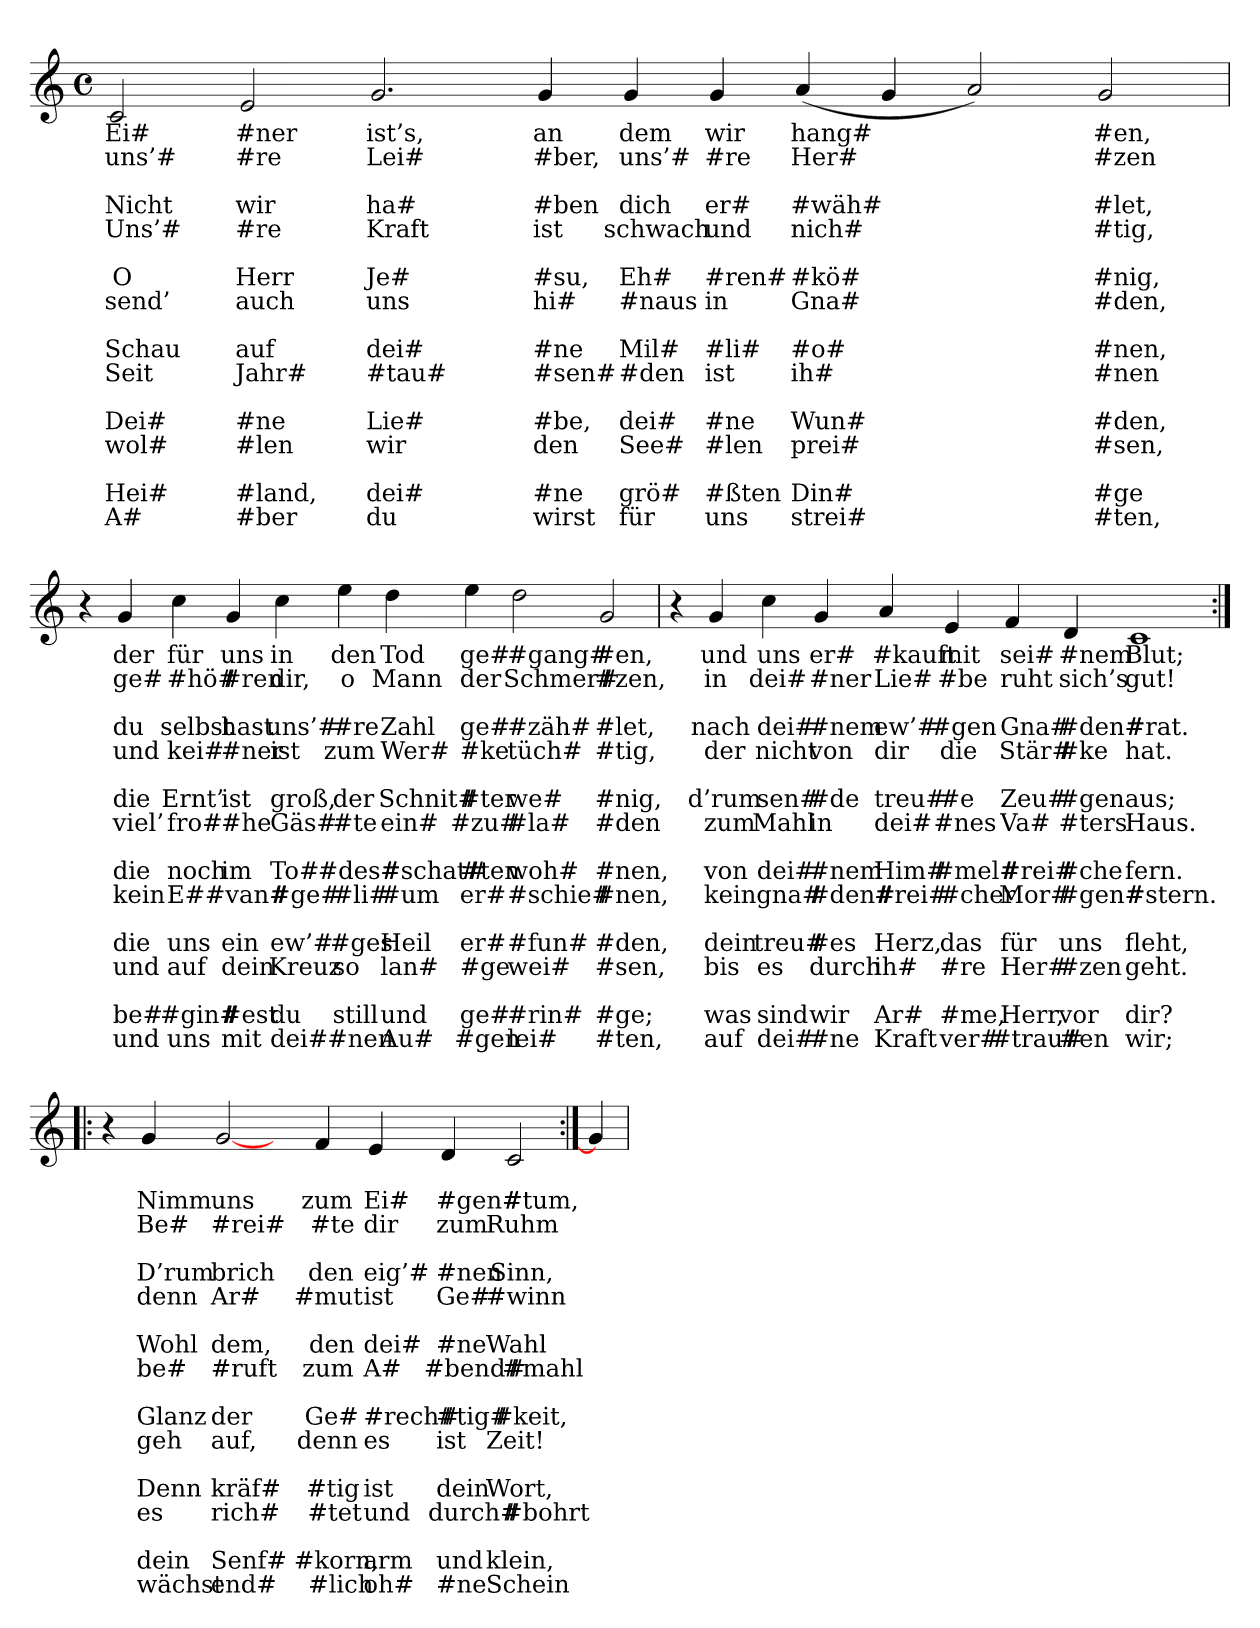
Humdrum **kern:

**kern	**text	**text	**text	**text	**text	**text	**text	**text	**text	**text	**text	**text	**text	**text	**text	**text	**text	**text
*part1	*part1	*part1	*part1	*part1	*part1	*part1	*part1	*part1	*part1	*part1	*part1	*part1	*part1	*part1	*part1	*part1	*part1	*part1
*staff1	*staff1	*staff1	*staff1	*staff1	*staff1	*staff1	*staff1	*staff1	*staff1	*staff1	*staff1	*staff1	*staff1	*staff1	*staff1	*staff1	*staff1	*staff1
*clefG2	*	*	*	*	*	*	*	*	*	*	*	*	*	*	*	*	*	*
*M4/4	*	*	*	*	*	*	*	*	*	*	*	*	*	*	*	*	*	*
*met(c)	*	*	*	*	*	*	*	*	*	*	*	*	*	*	*	*	*	*
=	=	=	=	=	=	=	=	=	=	=	=	=	=	=	=	=	=	=
2c	Ei#	uns’#	.	Nicht	Uns’#	.	O	send’	.	Schau	Seit	.	Dei#	wol#	.	Hei#	A#	.
2e	#ner	#re	.	wir	#re	.	Herr	auch	.	auf	Jahr#	.	#ne	#len	.	#land,	#ber	.
2.g	ist’s,	Lei#	.	ha#	Kraft	.	Je#	uns	.	dei#	#tau#	.	Lie#	wir	.	dei#	du	.
4g	an	#ber,	.	#ben	ist	.	#su,	hi#	.	#ne	#sen#	.	#be,	den	.	#ne	wirst	.
4g	dem	uns’#	.	dich	schwach	.	Eh#	#naus	.	Mil#	#den	.	dei#	See#	.	grö#	für	.
4g	wir	#re	.	er#	und	.	#ren#	in	.	#li#	ist	.	#ne	#len	.	#ßten	uns	.
(4a	hang#	Her#	.	#wäh#	nich#	.	#kö#	Gna#	.	#o#	ih#	.	Wun#	prei#	.	Din#	strei#	.
4g	.	.	.	.	.	.	.	.	.	.	.	.	.	.	.	.	.	.
2a)	.	.	.	.	.	.	.	.	.	.	.	.	.	.	.	.	.	.
2g	#en,	#zen	.	#let,	#tig,	.	#nig,	#den,	.	#nen,	#nen	.	#den,	#sen,	.	#ge	#ten,	.
=	=	=	=	=	=	=	=	=	=	=	=	=	=	=	=	=	=	=
4r	.	.	.	.	.	.	.	.	.	.	.	.	.	.	.	.	.	.
4g	der	ge#	.	du	und	.	die	viel’	.	die	kein	.	die	und	.	be#	und	.
4cc	für	#hö#	.	selbst	kei#	.	Ernt’	fro#	.	noch	E#	.	uns	auf	.	#gin#	uns	.
4g	uns	#ren	.	hast	#ner	.	ist	#he	.	im	#van#	.	ein	dein	.	#est	mit	.
4cc	in	dir,	.	uns’#	ist	.	groß,	Gäs#	.	To#	#ge#	.	ew’#	Kreuz	.	du	dei#	.
4ee	den	o	.	#re	zum	.	der	#te	.	#des#	#li#	.	#ges	so	.	still	#nen	.
4dd	Tod	Mann	.	Zahl	Wer#	.	Schnit#	ein#	.	#schat#	#um	.	Heil	lan#	.	und	Au#	.
4ee	ge#	der	.	ge#	#ke	.	#ter	#zu#	.	#ten	er#	.	er#	#ge	.	ge#	#gen	.
2dd	#gang#	Schmer#	.	#zäh#	tüch#	.	we#	#la#	.	woh#	#schie#	.	#fun#	wei#	.	#rin#	lei#	.
2g	#en,	#zen,	.	#let,	#tig,	.	#nig,	#den	.	#nen,	#nen,	.	#den,	#sen,	.	#ge;	#ten,	.
=	=	=	=	=	=	=	=	=	=	=	=	=	=	=	=	=	=	=
4r	.	.	.	.	.	.	.	.	.	.	.	.	.	.	.	.	.	.
4g	und	in	.	nach	der	.	d’rum	zum	.	von	kein	.	dein	bis	.	was	auf	.
4cc	uns	dei#	.	dei#	nicht	.	sen#	Mahl	.	dei#	gna#	.	treu#	es	.	sind	dei#	.
4g	er#	#ner	.	#nem	von	.	#de	in	.	#nem	#den#	.	#es	durch	.	wir	#ne	.
4a	#kauft	Lie#	.	ew’#	dir	.	treu#	dei#	.	Him#	#rei#	.	Herz,	ih#	.	Ar#	Kraft	.
4e	mit	#be	.	#gen	die	.	#e	#nes	.	#mel#	#cher	.	das	#re	.	#me,	ver#	.
4f	sei#	ruht	.	Gna#	Stär#	.	Zeu#	Va#	.	#rei#	Mor#	.	für	Her#	.	Herr,	#trau#	.
4d	#nem	sich’s	.	#den#	#ke	.	#gen	#ters	.	#che	#gen#	.	uns	#zen	.	vor	#en	.
1c	Blut;	gut!	.	#rat.	hat.	.	aus;	Haus.	.	fern.	#stern.	.	fleht,	geht.	.	dir?	wir;	.
=:|!|:	=:|!|:	=:|!|:	=:|!|:	=:|!|:	=:|!|:	=:|!|:	=:|!|:	=:|!|:	=:|!|:	=:|!|:	=:|!|:	=:|!|:	=:|!|:	=:|!|:	=:|!|:	=:|!|:	=:|!|:	=:|!|:
4r	.	.	.	.	.	.	.	.	.	.	.	.	.	.	.	.	.	.
4g	.	Nimm	Be#	.	D’rum	denn	.	Wohl	be#	.	Glanz	geh	.	Denn	es	.	dein	wächst
[2g	.	uns	#rei#	.	brich	Ar#	.	dem,	#ruft	.	der	auf,	.	kräf#	rich#	.	Senf#	end#
4ryy	.	.	.	.	.	.	.	.	.	.	.	.	.	.	.	.	.	.
4f	.	zum	#te	.	den	#mut	.	den	zum	.	Ge#	denn	.	#tig	#tet	.	#korn,	#lich
4e	.	Ei#	dir	.	eig’#	ist	.	dei#	A#	.	#rech#	es	.	ist	und	.	arm	oh#
4d	.	#gen#	zum	.	#nen	Ge#	.	#ne	#bend#	.	#tig#	ist	.	dein	durch#	.	und	#ne
2c	.	#tum,	Ruhm	.	Sinn,	#winn	.	Wahl	#mahl	.	#keit,	Zeit!	.	Wort,	#bohrt	.	klein,	Schein
=1:|!	=1:|!	=1:|!	=1:|!	=1:|!	=1:|!	=1:|!	=1:|!	=1:|!	=1:|!	=1:|!	=1:|!	=1:|!	=1:|!	=1:|!	=1:|!	=1:|!	=1:|!	=1:|!
4g]	.	.	.	.	.	.	.	.	.	.	.	.	.	.	.	.	.	.
=	=	=	=	=	=	=	=	=	=	=	=	=	=	=	=	=	=	=
*-	*-	*-	*-	*-	*-	*-	*-	*-	*-	*-	*-	*-	*-	*-	*-	*-	*-	*-
